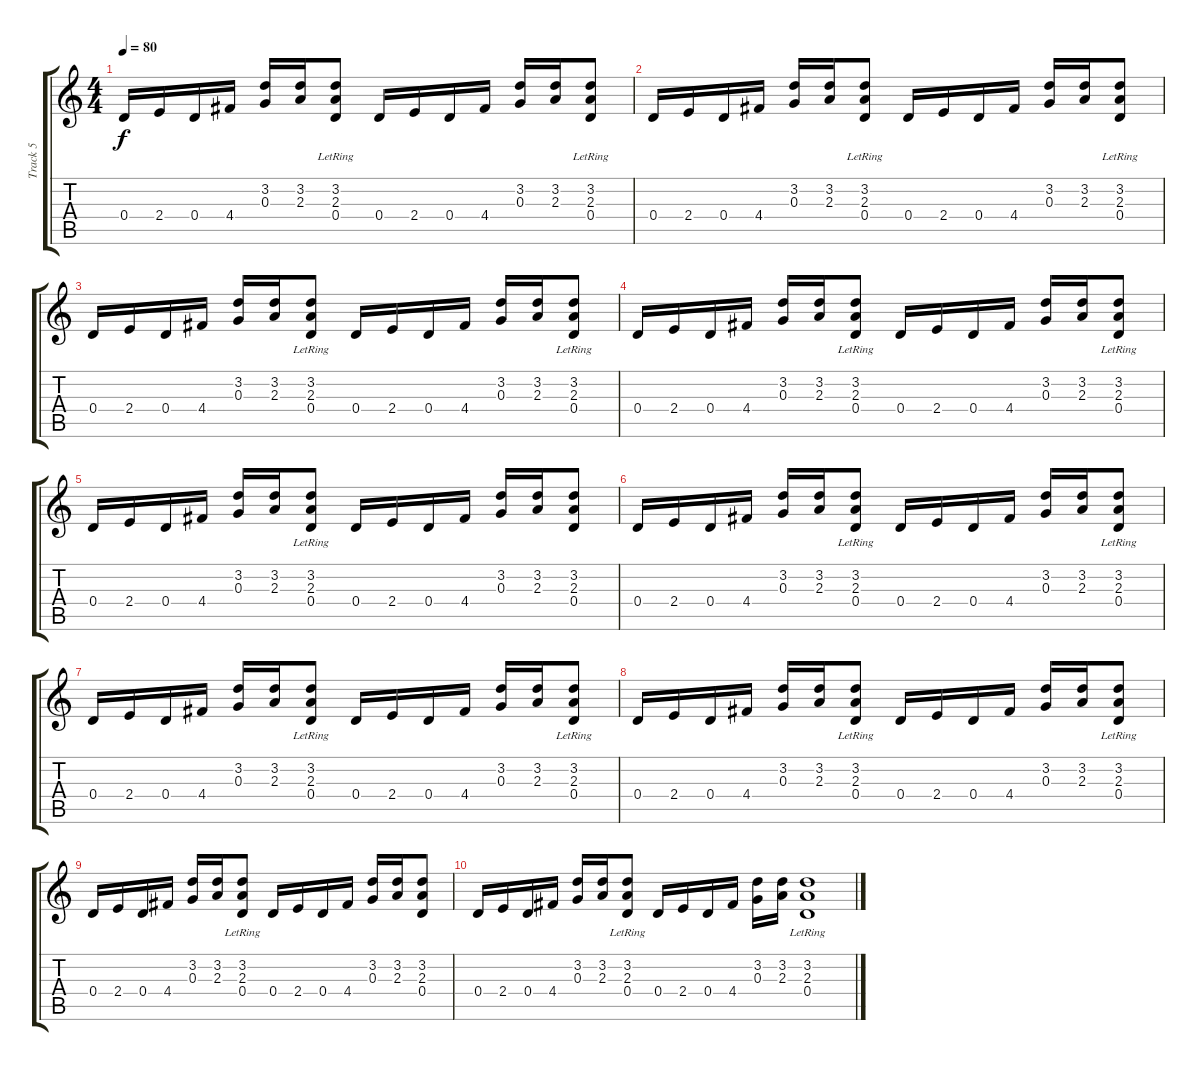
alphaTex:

\track ("Track 5" "Track 5") {instrument distortionguitar}
\staff {score tabs}
\tuning (E4 B3 G3 D3 A2 E2) {hide}
\ts (4 4)
\tempo 80
\clef g2
\ks c
0.4.16{dy f} 2.4.16 0.4.16 4.4.16 (3.2 0.3).16 (3.2 2.3).16 (3.2{lr} 2.3{lr} 0.4{lr}).8 0.4.16 2.4.16 0.4.16 4.4.16 (3.2 0.3).16 (3.2 2.3).16 (3.2{lr} 2.3{lr} 0.4{lr}).8 |
0.4.16 2.4.16 0.4.16 4.4.16 (3.2 0.3).16 (3.2 2.3).16 (3.2{lr} 2.3{lr} 0.4{lr}).8 0.4.16 2.4.16 0.4.16 4.4.16 (3.2 0.3).16 (3.2 2.3).16 (3.2{lr} 2.3{lr} 0.4{lr}).8 |
0.4.16 2.4.16 0.4.16 4.4.16 (3.2 0.3).16 (3.2 2.3).16 (3.2{lr} 2.3{lr} 0.4{lr}).8 0.4.16 2.4.16 0.4.16 4.4.16 (3.2 0.3).16 (3.2 2.3).16 (3.2{lr} 2.3{lr} 0.4{lr}).8 |
0.4.16 2.4.16 0.4.16 4.4.16 (3.2 0.3).16 (3.2 2.3).16 (3.2{lr} 2.3{lr} 0.4{lr}).8 0.4.16 2.4.16 0.4.16 4.4.16 (3.2 0.3).16 (3.2 2.3).16 (3.2{lr} 2.3{lr} 0.4{lr}).8 |
0.4.16 2.4.16 0.4.16 4.4.16 (3.2 0.3).16 (3.2 2.3).16 (3.2{lr} 2.3{lr} 0.4{lr}).8 0.4.16 2.4.16 0.4.16 4.4.16 (3.2 0.3).16 (3.2 2.3).16 (3.2 2.3 0.4).8 |
0.4.16 2.4.16 0.4.16 4.4.16 (3.2 0.3).16 (3.2 2.3).16 (3.2{lr} 2.3{lr} 0.4{lr}).8 0.4.16 2.4.16 0.4.16 4.4.16 (3.2 0.3).16 (3.2 2.3).16 (3.2{lr} 2.3{lr} 0.4{lr}).8 |
0.4.16 2.4.16 0.4.16 4.4.16 (3.2 0.3).16 (3.2 2.3).16 (3.2{lr} 2.3{lr} 0.4{lr}).8 0.4.16 2.4.16 0.4.16 4.4.16 (3.2 0.3).16 (3.2 2.3).16 (3.2{lr} 2.3{lr} 0.4{lr}).8 |
0.4.16 2.4.16 0.4.16 4.4.16 (3.2 0.3).16 (3.2 2.3).16 (3.2{lr} 2.3{lr} 0.4{lr}).8 0.4.16 2.4.16 0.4.16 4.4.16 (3.2 0.3).16 (3.2 2.3).16 (3.2{lr} 2.3{lr} 0.4{lr}).8 |
0.4.16 2.4.16 0.4.16 4.4.16 (3.2 0.3).16 (3.2 2.3).16 (3.2{lr} 2.3{lr} 0.4{lr}).8 0.4.16 2.4.16 0.4.16 4.4.16 (3.2 0.3).16 (3.2 2.3).16 (3.2 2.3 0.4).8 |
0.4.16 2.4.16 0.4.16 4.4.16 (3.2 0.3).16 (3.2 2.3).16 (3.2{lr} 2.3{lr} 0.4{lr}).8 0.4.16 2.4.16 0.4.16 4.4.16 (3.2 0.3).16 (3.2 2.3).16 (3.2{lr} 2.3{lr} 0.4{lr}).1
